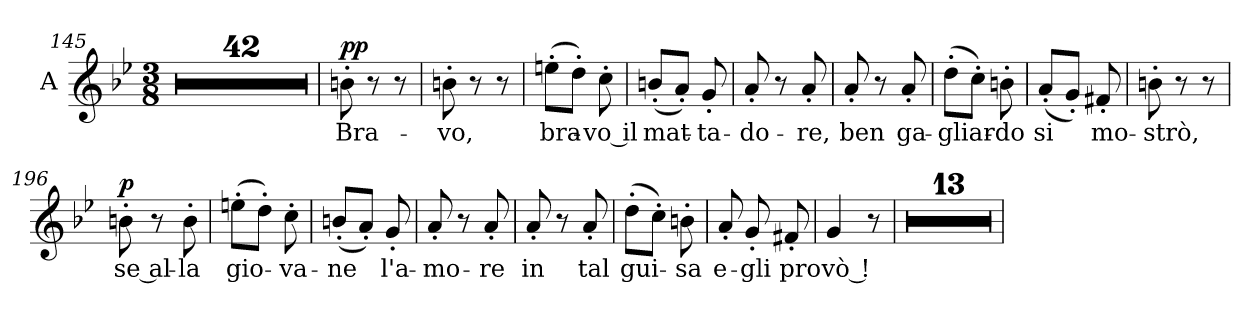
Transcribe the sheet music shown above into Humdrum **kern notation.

**kern	**text	**dynam
*part1	*part1	*part1
*staff1	*staff1	*staff1
*I"A	*	*
*I'A	*	*
*clefG2	*	*
*k[b-e-]	*	*
*M3/8	*	*
=145	=145	=145
4.r	.	.
=146	=146	=146
4.r	.	.
=147	=147	=147
4.r	.	.
=148	=148	=148
4.r	.	.
=149	=149	=149
4.r	.	.
=150	=150	=150
4.r	.	.
=151	=151	=151
4.r	.	.
!!LO:LB:g=z
=152	=152	=152
4.r	.	.
=153	=153	=153
4.r	.	.
=154	=154	=154
4.r	.	.
=155	=155	=155
4.r	.	.
=156	=156	=156
4.r	.	.
=157	=157	=157
4.r	.	.
=158	=158	=158
4.r	.	.
=159	=159	=159
4.r	.	.
=160	=160	=160
4.r	.	.
=161	=161	=161
4.r	.	.
!!LO:LB:g=z
=162	=162	=162
4.r	.	.
=163	=163	=163
4.r	.	.
=164	=164	=164
4.r	.	.
=165	=165	=165
4.r	.	.
=166	=166	=166
4.r	.	.
=167	=167	=167
4.r	.	.
=168	=168	=168
4.r	.	.
!!LO:PB:g=z
=169	=169	=169
4.r	.	.
=170	=170	=170
4.r	.	.
=171	=171	=171
4.r	.	.
=172	=172	=172
4.r	.	.
=173	=173	=173
4.r	.	.
=174	=174	=174
4.r	.	.
=175	=175	=175
4.r	.	.
!!LO:LB:g=z
=176	=176	=176
4.r	.	.
=177	=177	=177
4.r	.	.
=178	=178	=178
4.r	.	.
=179	=179	=179
4.r	.	.
=180	=180	=180
4.r	.	.
=181	=181	=181
4.r	.	.
!!LO:PB:g=z
=182	=182	=182
4.r	.	.
=183	=183	=183
4.r	.	.
=184	=184	=184
4.r	.	.
=185	=185	=185
4.r	.	.
=186	=186	=186
4.r	.	.
!!LO:LB:g=z
=187	=187	=187
!	!LO:LY:b	!LO:DY:a
8bn'\	Bra-	pp
8r	.	.
8r	.	.
=188	=188	=188
!	!LO:LY:b	!
8bn'\	-vo,	.
8r	.	.
8r	.	.
=189	=189	=189
!	!LO:LY:b	!
(>8een'\L	bra-	.
8dd'\J)	.	.
!	!LO:LY:b	!
8cc'\	-vo il	.
=190	=190	=190
!	!LO:LY:b	!
(<8bn'/L	mat-	.
8a'/J)	.	.
!	!LO:LY:b	!
8g'/	-ta-	.
=191	=191	=191
!	!LO:LY:b	!
8a'/	-do-	.
8r	.	.
!	!LO:LY:b	!
8a'/	-re,	.
=192	=192	=192
!	!LO:LY:b	!
8a'/	ben	.
8r	.	.
!	!LO:LY:b	!
8a'/	ga-	.
=193	=193	=193
!	!LO:LY:b	!
(>8dd'\L	-gliar-	.
8cc'\J)	.	.
!	!LO:LY:b	!
8bn'\	-do	.
=194	=194	=194
!	!LO:LY:b	!
(<8a'/L	si	.
8g'/J)	.	.
!	!LO:LY:b	!
8f#X'/	mo-	.
=195	=195	=195
!	!LO:LY:b	!
8bn'\	-strò,	.
8r	.	.
8r	.	.
=196	=196	=196
!	!LO:LY:b	!LO:DY:a
8bn'\	se al-	p
8r	.	.
!	!LO:LY:b	!
8b'\	-la	.
!!LO:PB:g=z
=197	=197	=197
!	!LO:LY:b	!
(>8een'\L	gio-	.
8dd'\J)	.	.
!	!LO:LY:b	!
8cc'\	-va-	.
=198	=198	=198
!	!LO:LY:b	!
(<8bn'/L	-ne	.
8a'/J)	.	.
!	!LO:LY:b	!
8g'/	l'a-	.
=199	=199	=199
!	!LO:LY:b	!
8a'/	-mo-	.
8r	.	.
!	!LO:LY:b	!
8a'/	-re	.
=200	=200	=200
!	!LO:LY:b	!
8a'/	in	.
8r	.	.
!	!LO:LY:b	!
8a'/	tal	.
=201	=201	=201
!	!LO:LY:b	!
(>8dd'\L	gui-	.
8cc'\J)	.	.
!	!LO:LY:b	!
8bn'\	-sa	.
=202	=202	=202
!	!LO:LY:b	!
8a'/	e-	.
!	!LO:LY:b	!
8g'/	-gli	.
!	!LO:LY:b	!
8f#X'/	pro	.
=203	=203	=203
!	!LO:LY:b	!
4g/	vò !	.
8r	.	.
!!LO:LB:g=z
=204	=204	=204
4.r	.	.
=205	=205	=205
4.r	.	.
=206	=206	=206
4.r	.	.
=207	=207	=207
4.r	.	.
=208	=208	=208
4.r	.	.
=209	=209	=209
4.r	.	.
=210	=210	=210
4.r	.	.
=211	=211	=211
4.r	.	.
!!LO:PB:g=z
=212	=212	=212
4.r	.	.
=213	=213	=213
4.r	.	.
=214	=214	=214
4.r	.	.
=215	=215	=215
4.r	.	.
=216	=216	=216
4.r	.	.
=	=	=
*-	*-	*-
